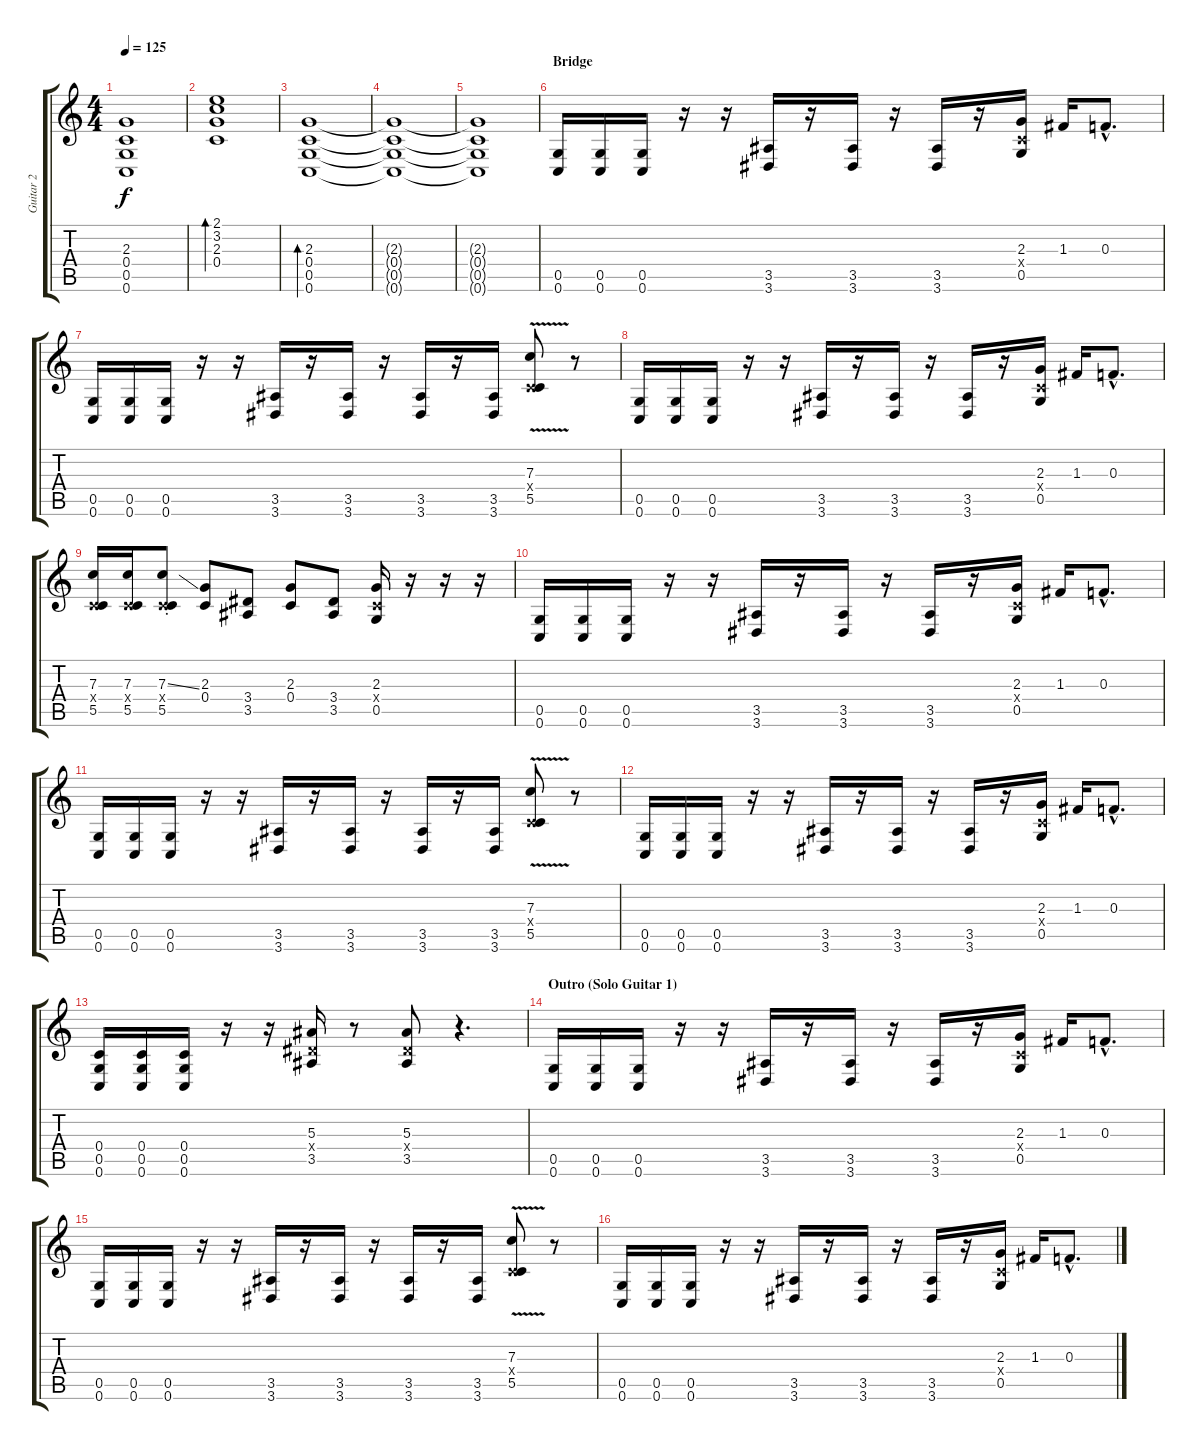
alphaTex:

\track ("Guitar 2" "Guitar 2") {instrument overdrivenguitar}
\staff {score tabs}
\tuning (D4 A3 F3 C3 G2 C2) {hide}
\ts (4 4)
\tempo 125
\clef g2
\ks c
(2.3{t} 0.4{t} 0.5{t} 0.6{t}).1{dy f} |
(2.1 3.2 2.3 0.4).1{bd 240} |
(2.3 0.4 0.5 0.6).1{bd 240} |
(2.3{t} 0.4{t} 0.5{t} 0.6{t}).1 |
(2.3{t} 0.4{t} 0.5{t} 0.6{t}).1 |
\section ("" "Bridge")
(0.5 0.6).16{volume 12 instrument overdrivenguitar} (0.5 0.6).16 (0.5 0.6).16 r.16 r.16 (3.5 3.6).16 r.16 (3.5 3.6).16 r.16 (3.5 3.6).16 r.16 (2.3 0.4{x} 0.5).16 1.3.16 0.3{hac}.8{d} |
(0.5 0.6).16 (0.5 0.6).16 (0.5 0.6).16 r.16 r.16 (3.5 3.6).16 r.16 (3.5 3.6).16 r.16 (3.5 3.6).16 r.16 (3.5 3.6).16 (7.3{v} 0.4{x} 5.5{v}).8 r.8 |
(0.5 0.6).16 (0.5 0.6).16 (0.5 0.6).16 r.16 r.16 (3.5 3.6).16 r.16 (3.5 3.6).16 r.16 (3.5 3.6).16 r.16 (2.3 0.4{x} 0.5).16 1.3.16 0.3{hac}.8{d} |
(7.3 0.4{x} 5.5).16 (7.3 0.4{x} 5.5).16 (7.3{ss} 0.4{x} 5.5{st}).8 (2.3 0.4).8 (3.4 3.5).8 (2.3 0.4).8 (3.4 3.5).8 (2.3 0.4{x} 0.5).16 r.16 r.16 r.16 |
(0.5 0.6).16 (0.5 0.6).16 (0.5 0.6).16 r.16 r.16 (3.5 3.6).16 r.16 (3.5 3.6).16 r.16 (3.5 3.6).16 r.16 (2.3 0.4{x} 0.5).16 1.3.16 0.3{hac}.8{d} |
(0.5 0.6).16 (0.5 0.6).16 (0.5 0.6).16 r.16 r.16 (3.5 3.6).16 r.16 (3.5 3.6).16 r.16 (3.5 3.6).16 r.16 (3.5 3.6).16 (7.3{v} 0.4{x} 5.5{v}).8 r.8 |
(0.5 0.6).16 (0.5 0.6).16 (0.5 0.6).16 r.16 r.16 (3.5 3.6).16 r.16 (3.5 3.6).16 r.16 (3.5 3.6).16 r.16 (2.3 0.4{x} 0.5).16 1.3.16 0.3{hac}.8{d} |
(0.4 0.5 0.6).16 (0.4 0.5 0.6).16 (0.4 0.5 0.6).16 r.16 r.16 (5.3 3.4{x} 3.5).16 r.8 (5.3 3.4{x} 3.5).8 r.4{d} |
\section ("" "Outro (Solo Guitar 1)")
(0.5 0.6).16 (0.5 0.6).16 (0.5 0.6).16 r.16 r.16 (3.5 3.6).16 r.16 (3.5 3.6).16 r.16 (3.5 3.6).16 r.16 (2.3 0.4{x} 0.5).16 1.3.16 0.3{hac}.8{d} |
(0.5 0.6).16 (0.5 0.6).16 (0.5 0.6).16 r.16 r.16 (3.5 3.6).16 r.16 (3.5 3.6).16 r.16 (3.5 3.6).16 r.16 (3.5 3.6).16 (7.3{v} 0.4{x} 5.5{v}).8 r.8 |
(0.5 0.6).16 (0.5 0.6).16 (0.5 0.6).16 r.16 r.16 (3.5 3.6).16 r.16 (3.5 3.6).16 r.16 (3.5 3.6).16 r.16 (2.3 0.4{x} 0.5).16 1.3.16 0.3{hac}.8{d}
